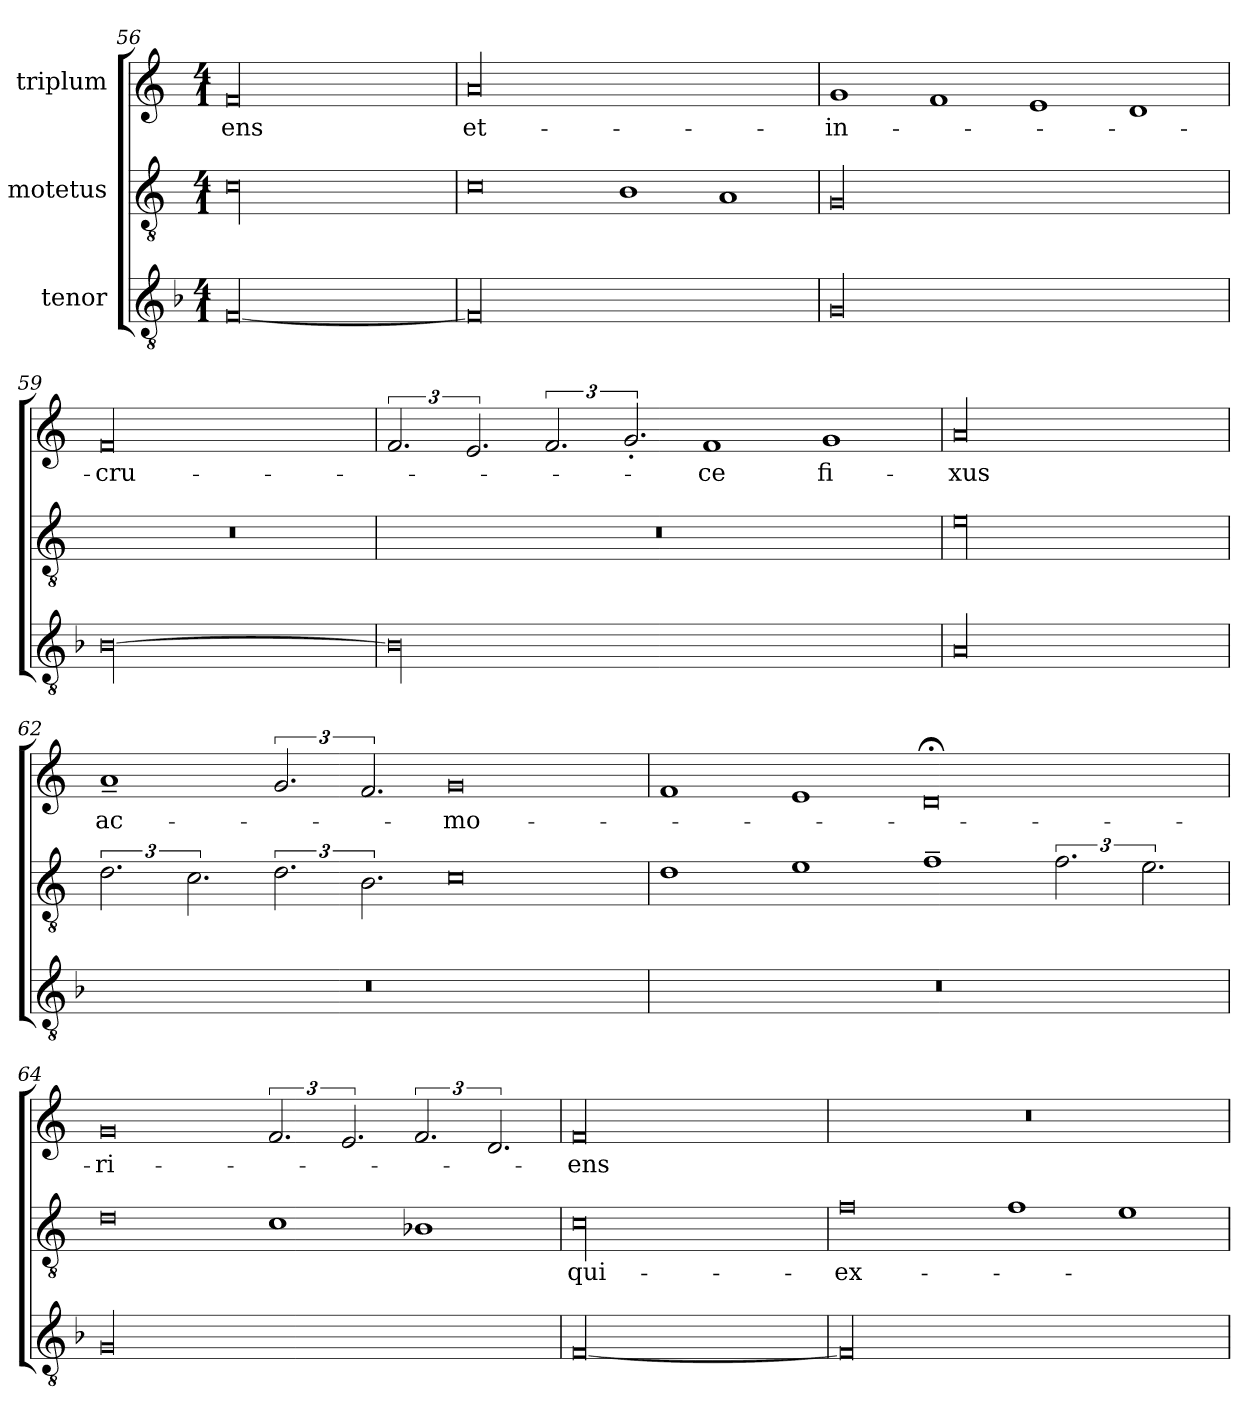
**kern	**kern	**text	**kern	**text
*part3	*part2	*part2	*part1	*part1
*staff3	*staff2	*staff2	*staff1	*staff1
*I"tenor	*I"motetus	*	*I"triplum	*
*clefGv2	*clefGv2	*	*clefG2	*
*k[b-]	*k[]	*	*k[]	*
*F:	*C:	*	*C:	*
*M4/1	*M4/1	*	*M4/1	*
=56	=56	=56	=56	=56
[00F/	00c\	.	00f/	-ens
=57	=57	=57	=57	=57
00F/]	0c\	.	00a/	et-
.	1B\	.	.	.
.	1A/	.	.	.
=58	=58	=58	=58	=58
00G/	00G/	.	1g/	in-
.	.	.	1f/	.
.	.	.	1e/	.
.	.	.	1d/	.
=59	=59	=59	=59	=59
[00B-\	00r	.	00f/	cru-
!!LO:PB:g=z
=60	=60	=60	=60	=60
00B-\]	00r	.	3.f/	.
.	.	.	3.e/	.
.	.	.	3.f/	.
.	.	.	3.g'/	.
.	.	.	1f/	-ce
.	.	.	1g/	fi-
=61	=61	=61	=61	=61
00A/	00e\	.	00a/	-xus
=62	=62	=62	=62	=62
00r	3.d\	.	1a~/	ac-
.	3.c\	.	.	.
.	3.d\	.	3.g/	.
.	3.B\	.	3.f/	.
.	0c\	.	0g/	mo-
=63	=63	=63	=63	=63
00r	1d\	.	1f/	.
.	1e\	.	1e/	.
.	1f~\	.	0d;</	.
.	3.f\	.	.	.
.	3.e\	.	.	.
=64	=64	=64	=64	=64
00G/	0d\	.	0g/	-ri-
.	1c\	.	3.f/	.
.	.	.	3.e/	.
.	1B-X\	.	3.f/	.
.	.	.	3.d/	.
=65	=65	=65	=65	=65
[00F/	00c\	qui-	00f/	-ens
=66	=66	=66	=66	=66
00F/]	0f\	ex-	00r	.
.	1f\	.	.	.
.	1e\	.	.	.
=	=	=	=	=
*-	*-	*-	*-	*-
